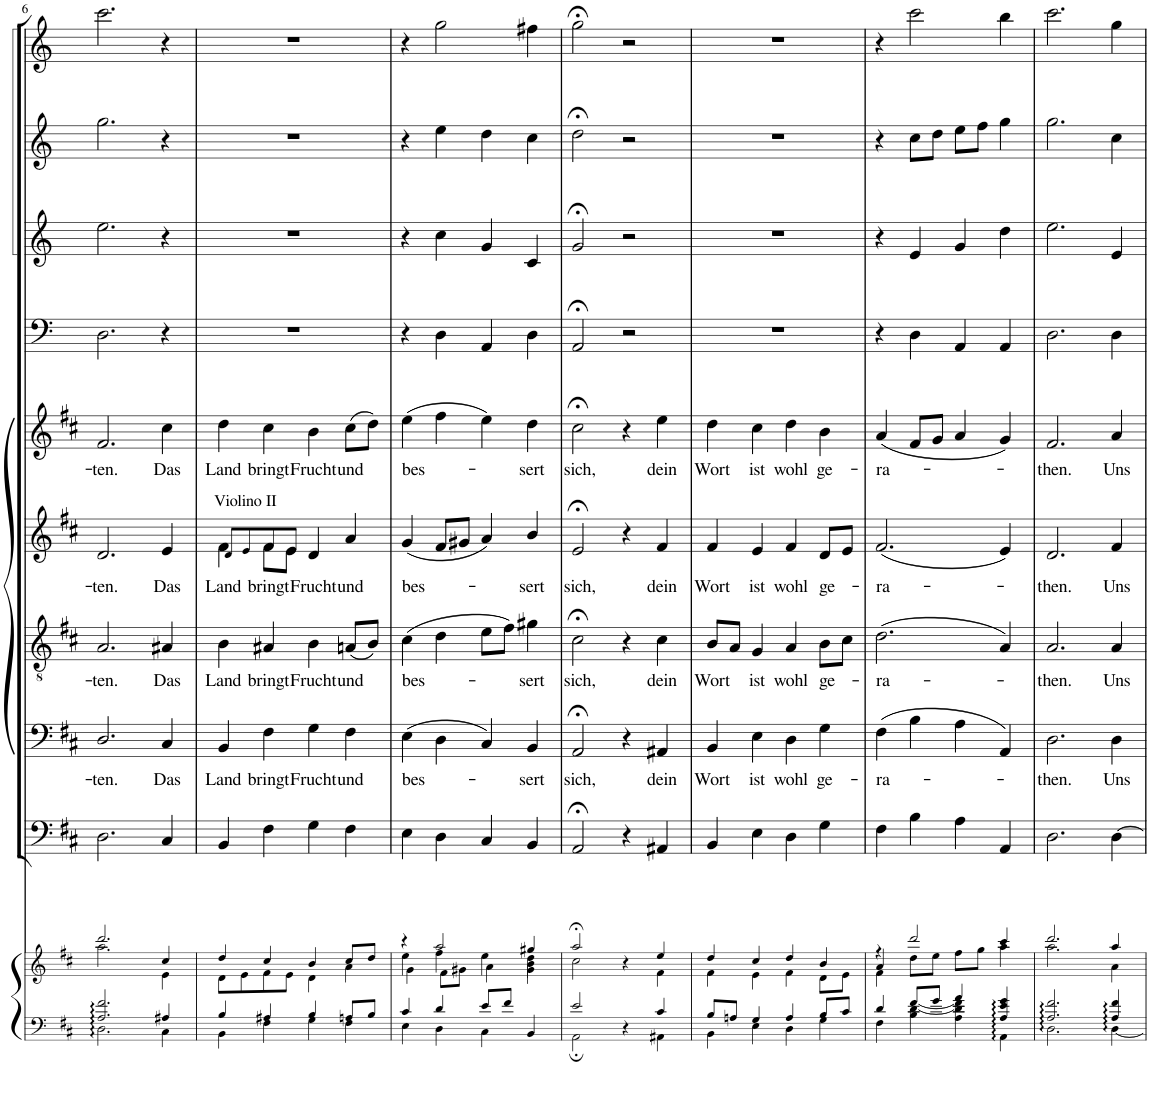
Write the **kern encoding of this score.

**kern	**kern	**kern	**kern	**text	**kern	**text	**kern	**text	**kern	**text	**kern	**kern	**kern	**kern
*part10	*part10	*part9	*part8	*part8	*part7	*part7	*part6	*part6	*part5	*part5	*part4	*part3	*part2	*part1
*staff11	*staff10	*staff9	*staff8	*staff8	*staff7	*staff7	*staff6	*staff6	*staff5	*staff5	*staff4	*staff3	*staff2	*staff1
*I"Piano reduction	*	*I"Fagotto e Continuo	*I"Basso	*	*I"Tenore Viola col Tenore	*	*I"Alto Violino II. coll' Alto	*	*I"Soprano Oboe I.II.III. Violino I. col Soprano	*	*I"Timpani	*I"Tromba III (D)	*I"Tromba II (D)	*I"Tromba I (D)
*I'Pno	*	*	*	*	*	*	*	*	*	*	*I'Timp	*	*	*
!!LO:PB:g=z
*clefF4	*clefG2	*clefF4	*clefF4	*	*clefGv2	*	*clefG2	*	*clefG2	*	*clefF4	*clefG2	*clefG2	*clefG2
*	*	*	*	*	*	*	*	*	*	*	*	*Trd-1c-2	*Trd-1c-2	*Trd-1c-2
*k[f#c#]	*k[f#c#]	*k[f#c#]	*k[f#c#]	*	*k[f#c#]	*	*k[f#c#]	*	*k[f#c#]	*	*k[]	*k[]	*k[]	*k[]
*M4/4	*M4/4	*M4/4	*M4/4	*	*M4/4	*	*M4/4	*	*M4/4	*	*M4/4	*M4/4	*M4/4	*M4/4
*met(c)	*met(c)	*met(c)	*met(c)	*	*met(c)	*	*met(c)	*	*met(c)	*	*met(c)	*met(c)	*met(c)	*met(c)
=6	=6	=6	=6	=6	=6	=6	=6	=6	=6	=6	=6	=6	=6	=6
*^	*^	*	*	*	*	*	*	*	*	*	*	*	*	*
!	!	!	!	!	!	!LO:LY:b	!	!LO:LY:b	!	!LO:LY:b	!	!LO:LY:b	!	!	!	!
2.A/ 2.f#/	2.D\	2.ddd/	2.aa\	2.D\	2.D/	-ten.	2.A/	-ten.	2.d/	-ten.	2.f#/	ten.	2.D\	2.ee\	2.gg\	2.ccc\
!	!	!	!	!	!	!LO:LY:b	!	!LO:LY:b	!	!LO:LY:b	!	!LO:LY:b	!	!	!	!
4A#X/	4C#\	4cc#/	4e\	4C#/	4C#/	Das	4A#X/	Das	4e/	Das	4cc#\	Das	4r	4r	4r	4r
=7	=7	=7	=7	=7	=7	=7	=7	=7	=7	=7	=7	=7	=7	=7	=7	=7
!	!	!	!	!	!	!	!	!	!LO:TX:a:t=Violino II	!	!	!	!	!	!	!
!	!	!	!	!	!	!LO:LY:b	!	!LO:LY:b	!	!LO:LY:b	!	!LO:LY:b	!	!	!	!
*	*	*	*	*	*	*	*	*	*^	*	*	*	*	*	*	*
4B/	4BB\	4dd/	8d\L	4BB/	4BB/	Land	4B\	Land	8d!/L	4f#\	Land	4dd\	Land	1r	1r	1r	1r
.	.	.	8e\	.	.	.	.	.	8e!/	.	.	.	.	.	.	.	.
!	!	!	!	!	!	!LO:LY:b	!	!LO:LY:b	!	!	!LO:LY:b	!	!LO:LY:b	!	!	!	!
4A#X/	4F#\	4cc#/	8f#\	4F#\	4F#\	bringt	4A#X/	bringt	8f#!/	8f#\L	bringt	4cc#\	bringt	.	.	.	.
.	.	.	8e\J	.	.	.	.	.	8e!/J	8e\J	.	.	.	.	.	.	.
!	!	!	!	!	!	!LO:LY:b	!	!LO:LY:b	!	!	!LO:LY:b	!	!LO:LY:b	!	!	!	!
4B/	4G\	4b/	4d\	4G\	4G\	Frucht	4B\	Frucht	4d/	2ryy	Frucht	4b\	Frucht	.	.	.	.
!	!	!	!	!	!	!LO:LY:b	!	!LO:LY:b	!	!	!LO:LY:b	!	!LO:LY:b	!	!	!	!
8An/L	4F#\	8cc#/L	4a\	4F#\	4F#\	und	(8An/L	und	4a/	.	und	(8cc#\L	und	.	.	.	.
8B/J	.	8dd/J	.	.	.	.	8B/J)	.	.	.	.	8dd\J)	.	.	.	.	.
*	*	*	*	*	*	*	*	*	*v	*v	*	*	*	*	*	*	*
=8	=8	=8	=8	=8	=8	=8	=8	=8	=8	=8	=8	=8	=8	=8	=8	=8
*	*	*	*^	*	*	*	*	*	*	*	*	*	*	*	*	*
!	!	!	!	!	!	!	!LO:LY:b	!	!LO:LY:b	!	!LO:LY:b	!	!LO:LY:b	!	!	!	!
4c#/	4E\	4r	4g\	4ee\	4E\	(4E\	bes-	(4c#\	bes-	(4g/	bes-	(4ee\	bes-	4r	4r	4r	4r
4d/	4D\	2aa/	8f#\L	4ff#\	4D\	4D\	.	4d\	.	8f#/L	.	4ff#\	.	4D\	4cc\	4ee\	2gg\
.	.	.	8g#X\J	.	.	.	.	.	.	8g#X/J	.	.	.	.	.	.	.
8e/L	4C#\	.	4a\	4ee\	4C#/	4C#/)	.	8e\L	.	4a/)	.	4ee\)	.	4AA/	4g/	4dd\	.
8f#/J	.	.	.	.	.	.	.	8f#\J)	.	.	.	.	.	.	.	.	.
!	!	!	!	!	!	!	!LO:LY:b	!	!LO:LY:b	!	!LO:LY:b	!	!LO:LY:b	!	!	!	!
4BB/	4ryy	4gg#X/	4g#\ 4b\	4dd\	4BB/	4BB/	-sert	4g#X\	sert	4b/	-sert	4dd\	-sert	4D\	4c/	4cc\	4ff#X\
=9	=9	=9	=9	=9	=9	=9	=9	=9	=9	=9	=9	=9	=9	=9	=9	=9	=9
!	!	!	!	!	!	!	!LO:LY:b	!	!LO:LY:b	!	!LO:LY:b	!	!LO:LY:b	!	!	!	!
*	*	*	*v	*v	*	*	*	*	*	*	*	*	*	*	*	*	*
2e/	2AA;\	2aa;</	2cc#\	2AA;</	2AA;</	sich,	2c#;<\	sich,	2e;</	sich,	2cc#;<\	sich,	2AA;</	2g;</	2dd;<\	2gg;<\
4r	4ryy	4r	4ryy	4r	4r	.	4r	.	4r	.	4r	.	2r	2r	2r	2r
!	!	!	!	!	!	!LO:LY:b	!	!LO:LY:b	!	!LO:LY:b	!	!LO:LY:b	!	!	!	!
4c#/	4AA#X\	4ee/	4f#\	4AA#X/	4AA#X/	dein	4c#\	dein	4f#/	dein	4ee\	dein	.	.	.	.
=10	=10	=10	=10	=10	=10	=10	=10	=10	=10	=10	=10	=10	=10	=10	=10	=10
!	!	!	!	!	!	!LO:LY:b	!	!LO:LY:b	!	!LO:LY:b	!	!LO:LY:b	!	!	!	!
8B/L	4BB\	4dd/	4f#\	4BB/	4BB/	Wort	8B/L	Wort	4f#/	Wort	4dd\	Wort	1r	1r	1r	1r
8An/J	.	.	.	.	.	.	8A/J	.	.	.	.	.	.	.	.	.
!	!	!	!	!	!	!LO:LY:b	!	!LO:LY:b	!	!LO:LY:b	!	!LO:LY:b	!	!	!	!
4G/	4E\	4cc#/	4e\	4E\	4E\	ist	4G/	ist	4e/	ist	4cc#\	ist	.	.	.	.
!	!	!	!	!	!	!LO:LY:b	!	!LO:LY:b	!	!LO:LY:b	!	!LO:LY:b	!	!	!	!
4A/	4D\	4dd/	4f#\	4D\	4D\	wohl	4A/	wohl	4f#/	wohl	4dd\	wohl	.	.	.	.
!	!	!	!	!	!	!LO:LY:b	!	!LO:LY:b	!	!LO:LY:b	!	!LO:LY:b	!	!	!	!
8B/L	4G\	4b/	8d\L	4G\	4G\	ge-	8B\L	ge-	8d/L	ge-	4b\	ge-	.	.	.	.
8c#/J	.	.	8e\J	.	.	.	8c#\J	.	8e/J	.	.	.	.	.	.	.
=11	=11	=11	=11	=11	=11	=11	=11	=11	=11	=11	=11	=11	=11	=11	=11	=11
*	*	*	*^	*	*	*	*	*	*	*	*	*	*	*	*	*
!	!	!	!	!	!	!	!LO:LY:b	!	!LO:LY:b	!	!LO:LY:b	!	!LO:LY:b	!	!	!	!
4d/	4F#\	4r	4f#\	4a/	4F#\	(4F#\	-ra-	(2.d\	-ra-	(2.f#/	-ra-	(4a/	ra-	4r	4r	4r	4r
[<8f#/L	4B\ [4d\	2ddd/	8dd\L	4ryy	4B\	4B\	.	.	.	.	.	8f#/L	.	4D\	4e/	8cc\L	2ccc\
8g/J	.	.	8ee\J	.	.	.	.	.	.	.	.	8g/J	.	.	.	8dd\J	.
4a/	4A\ 4d\] 4f#\]	.	8ff#\L	2ryy	4A\	4A\	.	.	.	.	.	4a/	.	4AA/	4g/	8ee\L	.
.	.	.	8gg\J	.	.	.	.	.	.	.	.	.	.	.	.	8ff\J	.
4A/ 4e/ 4g/	4AA\	4ccc#/	4aa\	.	4AA/	4AA/)	.	4A/)	.	4e/)	.	4g/)	.	4AA/	4dd\	4gg\	4bb\
*	*	*	*v	*v	*	*	*	*	*	*	*	*	*	*	*	*	*
=12	=12	=12	=12	=12	=12	=12	=12	=12	=12	=12	=12	=12	=12	=12	=12	=12
!	!	!	!	!	!	!LO:LY:b	!	!LO:LY:b	!	!LO:LY:b	!	!LO:LY:b	!	!	!	!
2.A/ 2.f#/	2.D\	2.ddd/	2.aa\	2.D\	2.D\	-then.	2.A/	-then.	2.d/	-then.	2.f#/	then.	2.D\	2.ee\	2.gg\	2.ccc\
!	!	!	!	!	!	!LO:LY:b	!	!LO:LY:b	!	!LO:LY:b	!	!LO:LY:b	!	!	!	!
4A/ 4f#/	[4D\	4aa/	4a\	[4D\	4D\	Uns	4A/	Uns	4f#/	Uns	4a/	Uns	4D\	4e/	4cc\	4gg\
*v	*v	*	*	*	*	*	*	*	*	*	*	*	*	*	*	*
*	*v	*v	*	*	*	*	*	*	*	*	*	*	*	*	*
=	=	=	=	=	=	=	=	=	=	=	=	=	=	=
*-	*-	*-	*-	*-	*-	*-	*-	*-	*-	*-	*-	*-	*-	*-
